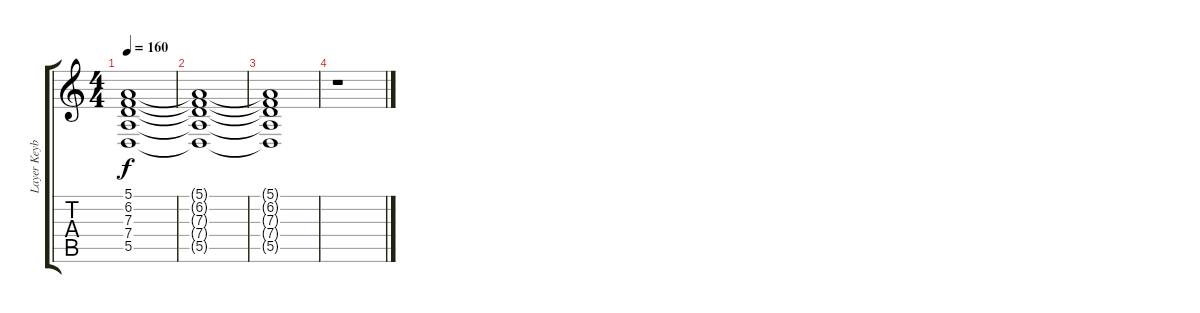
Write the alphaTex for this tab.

\track ("Layer Keyboards" "Layer Keyb") {instrument pad2warm}
\staff {score tabs}
\tuning (E4 B3 G3 D3 A2 E2) {hide}
\ts (4 4)
\tempo 160
\clef g2
\ks c
(5.1{t} 6.2{t} 7.3{t} 7.4{t} 5.5{t}).1{dy f} |
(5.1{t} 6.2{t} 7.3{t} 7.4{t} 5.5{t}).1{volume 0} |
(5.1{t} 6.2{t} 7.3{t} 7.4{t} 5.5{t}).1 |
r.1
